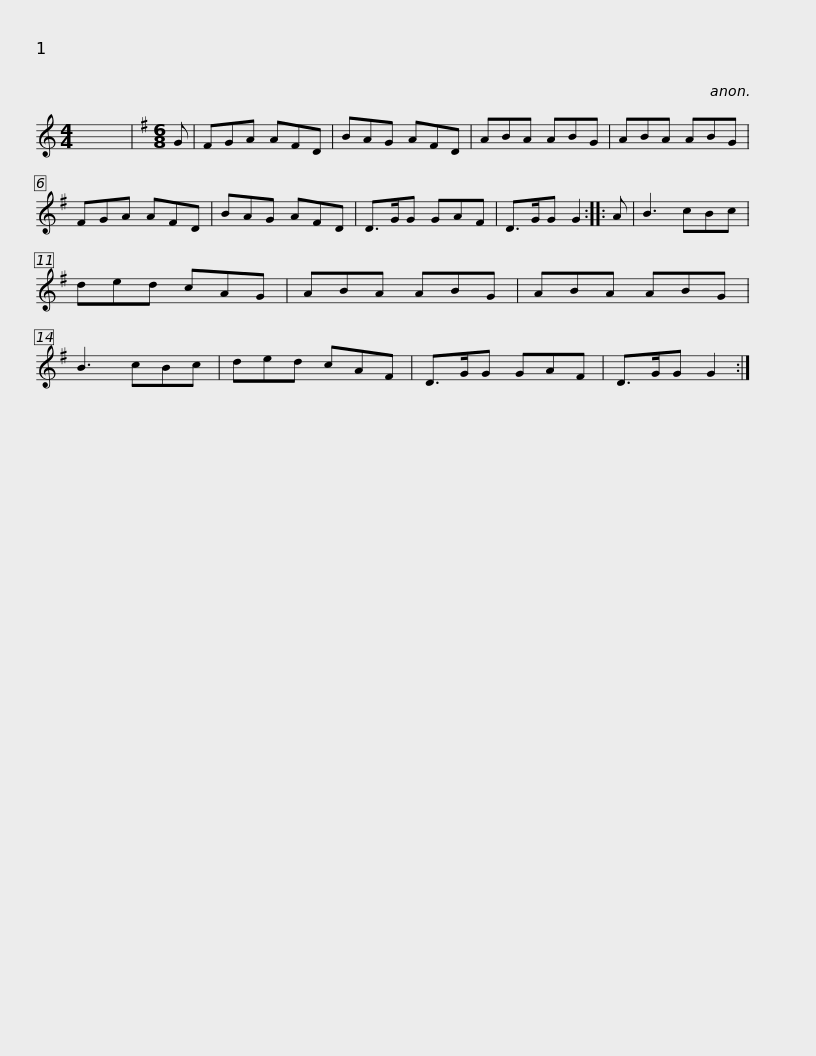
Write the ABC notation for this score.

X:1
L:1/8
M:4/4
I:linebreak $
K:C
V:1 treble
V:1
 x8 |[K:G][M:6/8] G | FGA AFD | BAG AFD | ABA ABG | %5
 ABA ABG | FGA AFD | BAG AFD | D>GG GAF |$ D>GG G2 :: %10
 A | B3 cBc | ded cAG | ABA ABG | ABA ABG | %15
 B3 cBc | ded cAF |$ D>GG GAF | D>GG G2 :| %19
